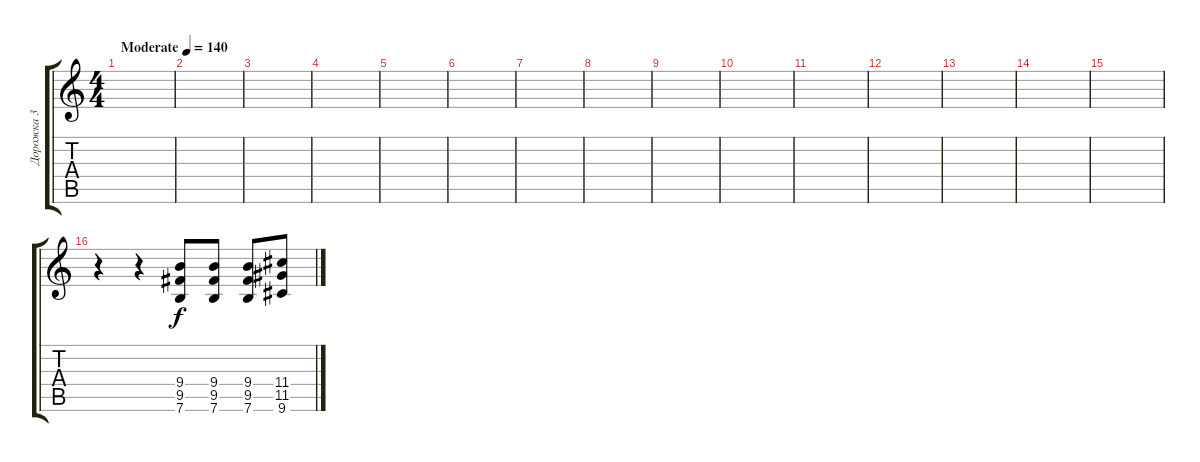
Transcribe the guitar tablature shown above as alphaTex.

\track ("Дорожка 3" "Дорожка 3") {instrument distortionguitar}
\staff {score tabs}
\tuning (E4 B3 G3 D3 A2 E2) {hide}
\ts (4 4)
\tempo (140 "Moderate")
\clef g2
\ks c
|
|
|
|
|
|
|
|
|
|
|
|
|
|
|
r.4 r.4 (9.4 9.5 7.6).8 (9.4 9.5 7.6).8 (9.4 9.5 7.6).8 (11.4 11.5 9.6).8
